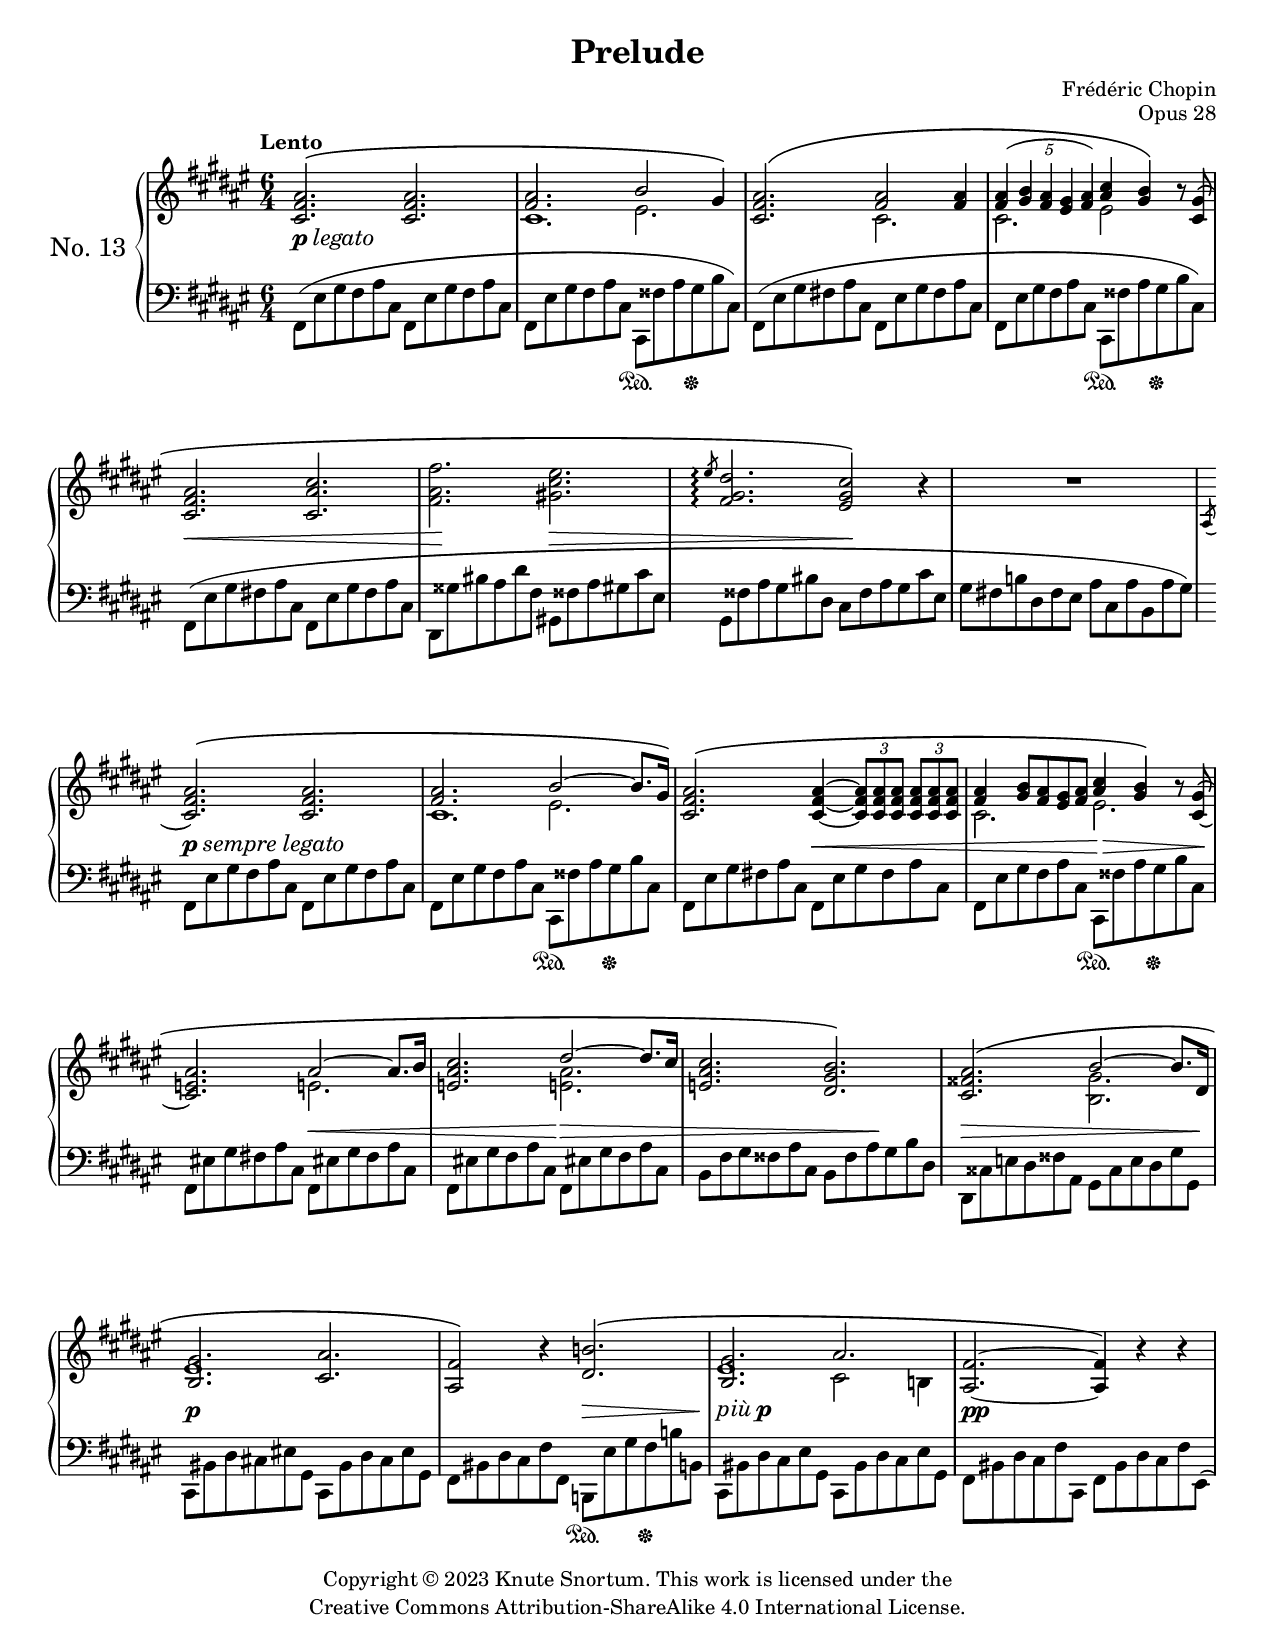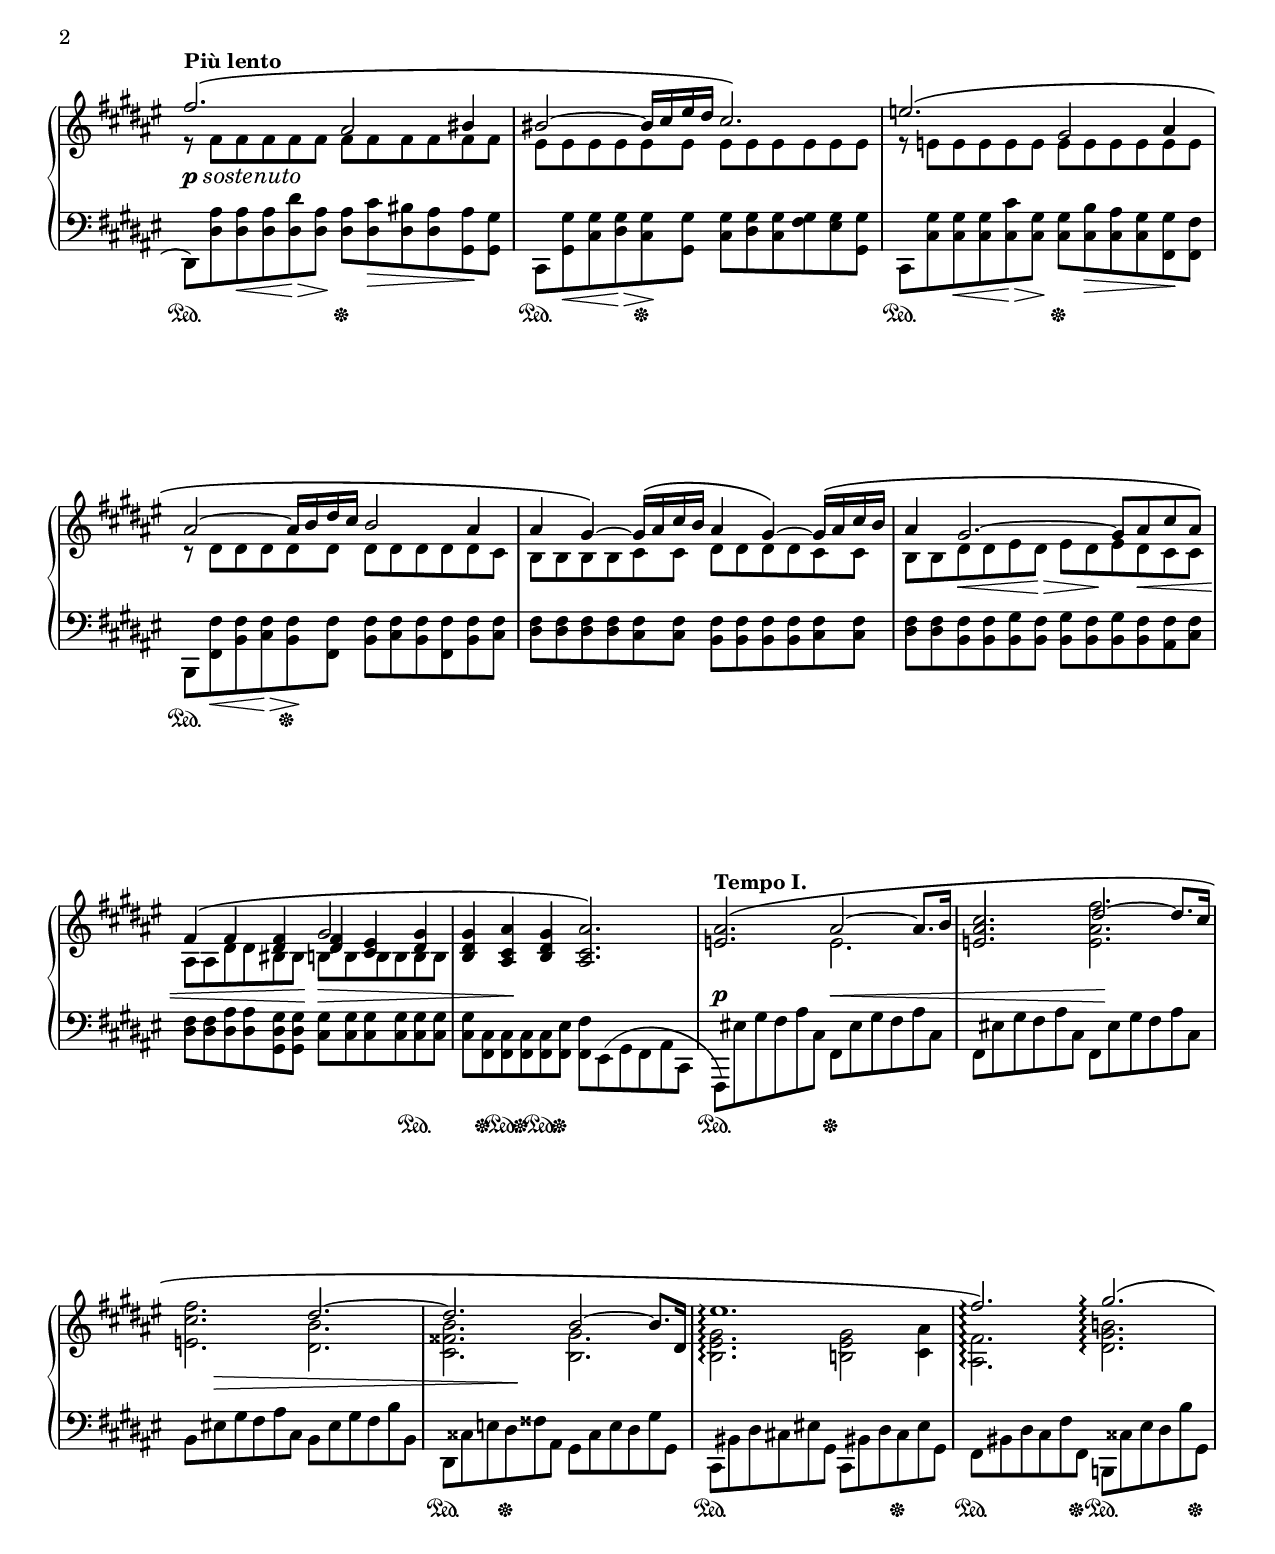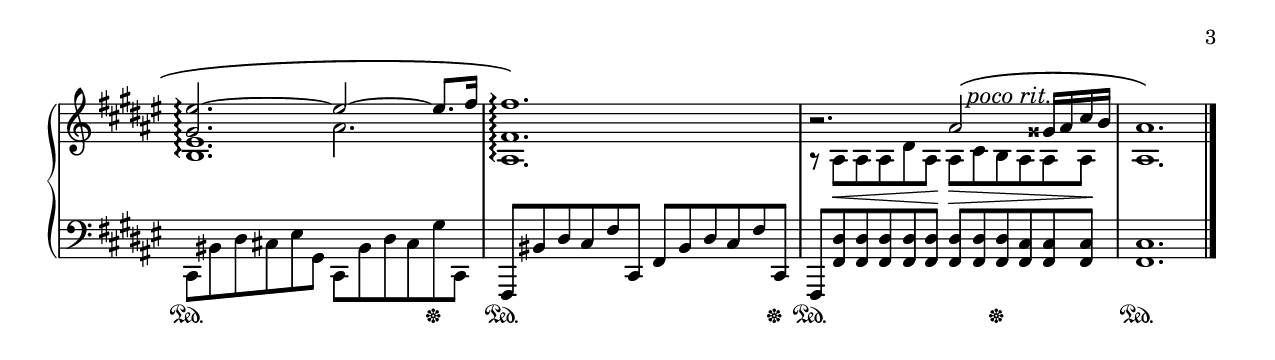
\version "2.24.0"

\include "includes/header-paper.ily"
%...+....1....+....2....+....3....+....4....+....5....+....6....+....7....+....

\version "2.24.0"
\language "english"

\include "global-variables.ily"

%%% Positions and shapes %%%

moveArpeggioA =
  \tweak positions #'(-2 . 2) 
  \tweak extra-spacing-width #'(-2 . 0)
  \etc
moveArpeggioB = \tweak positions #'(-4 . 2) \etc
moveArpeggioC = \tweak positions #'(-4.5 . 2) \etc
moveArpeggioD = \tweak positions #'(-3 . 3) \etc
moveArpeggioE = \tweak positions #'(-3.5 . 2) \etc
moveArpeggioF = \tweak positions #'(-4 . 2.5) \etc

slurShapeA = \shape #'(
                        ((0 . 0) (0 . 0) (0 . 0) (0 . 0))
                        ((0 . 0) (0 . 0) (0 . 0) (0 . 0))
                      ) \etc

movePocoRit = 
  \tweak outside-staff-priority ##f 
  \tweak staff-padding #'()
  \tweak X-offset 2
  \tweak Y-offset 2.1
  \etc

%%% Music %%%

global = {
  \time 6/4
  \key fs \major
  \accidentalStyle piano
}

rightHandUpper = \relative {
  \voiceOne
  <cs' fs as>2.\( q |
  <fs as>2. << { b2 gs4\) } \new Voice { \voiceTwo es2. } >> |
  <cs fs as>2.\( <fs as>2 q4 |
  \omit TupletBracket
  \tuplet 5/3 { <fs as>4( <gs b> <fs as> <es gs> <fs as>) } <as cs>4 <gs b>\) 
    \oneVoice r8 <cs, gs'>\( |
  <cs fs as>2. <cs as' cs> |
  <fs as fs'>2. <gs cs es> |
  \slashedGrace { es'8\moveArpeggioA \arpeggio } <fs, gs ds'>2. 
    <es gs cs>2\) r4 |
  R1. |
  
  \barNumberCheck 9
  \voiceOne
  \acciaccatura { \slurDown as,8 } \slurUp <cs fs as>2.\( q |
  <fs as>2. << { b2~ b8. gs16\) } \new Voice { \voiceTwo es2. } >> |
  \oneVoice
  <cs fs as>2.^\( q4~ \tuplet 3/2 4 { q8[ q q] q[ q q] } |
  \voiceOne
  <fs as>4 <gs b>8 <fs as> <es gs> <fs as> <as cs>4 <gs b>\) 
    b8\rest <cs,_~ gs'>\( |
  <cs e as>2. as'2~ as8. b16 |
  <e, as cs>2. ds'2~ ds8. cs16 |
  <e, as cs>2. <ds gs b>\) |
  <cs fss as>2.\( b'2~ b8. ds,16 |
  
  \barNumberCheck 17
  <b gs'>2. <cs as'> |
  <as fs'>2\) b'4\rest <ds, b'>2.\( |
  <b gs'>2. << { as'2. } \\ { cs,2 b4 } >> |
  <as_~ fs'^~>2. q4\) b'4\rest b\rest |
  \tempo 4 = 84 fs'2.\(^\piuLento as,2 bs4 |
  bs2~ bs16 cs es ds cs2.\) |
  e2.\( gs,2 as4 |
  as2~ as16 b ds cs b2 as4 |
  
  \barNumberCheck 25
  as4 gs\)~ gs16\( as cs b as4 gs4\)~ gs16\( as cs b |
  as4 gs2.~ gs8 as cs as\) |
  fs4\( fs <ds fs> << { gs2 } \\ { \voiceThree <ds fs>4 <cs es> } >> <ds gs>4 |
  <b ds gs>4 <as cs as'> <b ds gs> <as cs as'>2.\) |
  \tempo 4 = 92 <e' as>2.\(^\tempoI as2~ as8. b16 |
  <e, as cs>2. ds'2~ ds8. cs16 |
  s2. ds~ |
  ds2. b2~ b8. ds,16 |
  
  \barNumberCheck 33
  es'1. |
  fs2.\) gs\( |
  <gs, es'>2.~ es'2~ es8. fs16 |
  fs1.\) |
  \tempo 4 = 84 b,2.\rest \tempo 4 = 78 as2\(\movePocoRit ^\pocoRit 
    \tempo 4 = 72 gss16 as cs b |
  as1.\) |
  \bar "|."
}

rightHandLower = \relative {
  \voiceTwo
  s1. |
  cs'1. |
  s2. cs2. |
  cs2. es2 s4 |
  s1. * 4 |
  
  \barNumberCheck 9
  s1. |
  cs1. |
  s1. |
  cs2. es |
  s2. e |
  s2. <e as> |
  s1. |
  s2. <b gs'>2. |
  
  \barNumberCheck 17
  es1. |
  s1. |
  es1. |
  s1. |
  r8 fs fs fs fs fs  fs fs fs fs fs fs |
  es8 es es es es es  es es es es es es |
  r8 e e e e e  e e e e e e |
  r8 ds ds ds ds ds  ds ds ds ds ds cs |
  
  \barNumberCheck 25
  b8 b b b cs cs  ds ds ds ds cs cs |
  b8 b ds ds es ds  es ds es ds cs cs |
  as8 as ds ds bs bs  b b b b b b |
  s1. |
  s2. \omitAccidental e |
  s2. \omitAccidental <e as fs'> |
  <e cs' fs>2. <ds b'> |
  <cs fss b>2. <b gs'> |
  
  \barNumberCheck 33
  <b es gs>2.\moveArpeggioB \arpeggio q2 <cs as'>4 |
  <as fs'>2.\moveArpeggioC \arpeggio <ds gs b>\moveArpeggioD \arpeggio |
  <b es>1.*1/2\moveArpeggioE \arpeggio as'2. |
  <as, fs'>1.\moveArpeggioF \arpeggio |
  as8\rest as as as ds as  as cs b as as as |
  as1. |
}

rightHand = <<
  \clef treble
  \global
  \set Score.tempoHideNote = ##t 
  \tempo "Lento" 4 = 92
  \new Voice \rightHandUpper
  \new Voice \rightHandLower
>>

leftHand = \relative {
  \clef bass
  \global
  \voiceFour 
  \slurUp
  fs,8( es' gs fs as cs,  fs, es' gs fs as cs, |
  fs,8 es' gs fs as cs,  cs, fss' as gs b cs,) |
  fs,8-\slurShapeA ( es' gs fs as cs,  fs, es' gs fs as cs, |
  fs,8 es' gs fs as cs,  cs, fss' as gs b cs,) |
  fs,8( es' gs fs as cs,  fs, es' gs fs as cs, |
  ds,8 gss' bs as ds fs,  gs, fss' as gs cs es, |
  gs,8 fss' as gs bs ds,  cs fss as gs cs es, |
  gs8 fs b ds, fs es  as cs, as' b, as' gs) |
  
  \barNumberCheck 9
  fs,8 es' gs fs as cs,  fs, es' gs fs as cs, |
  fs,8 es' gs fs as cs,  cs, fss' as gs b cs, |
  fs,8 es' gs fs as cs,  fs, es' gs fs as cs, |
  fs,8 es' gs fs as cs,  cs, fss' as gs b cs, |
  fs,8 es' gs fs as cs,  fs, es' gs fs as cs, |
  fs,8 es' gs fs as cs,  fs, es' gs fs as cs, |
  b8 fs' gs fss as cs,  b fss' as gs b ds, |
  ds,8 css' e ds fss as,  gs css e ds gs gs, |
  
  \barNumberCheck 17
  cs,8 bs' ds cs es gs,  cs, bs' ds cs es gs, |
  fs8 bs ds cs fs fs,  b, es' gs fs b! b, |
  cs,8 bs' ds cs es gs,  cs, bs' ds cs es gs, |
  fs8 bs ds cs fs cs,  fs bs ds cs fs es,( |
  ds8) <ds' as'> q\< q <ds ds'>\> <ds as'>\!  q <ds cs'>\> <ds bs'> <ds as'> 
    <gs, as'>\! < gs gs'> |
  cs,8 <gs' gs'>\< <cs gs'> <ds gs>\> <cs gs'>\! <gs gs'>  <cs gs'> <ds gs>
    <cs gs'> <fs gs> <es gs> <gs, gs'> |
  cs,8 <cs' gs'> q\< q <cs cs'>\> <cs gs'>\!  q <cs b'>\> <cs as'> <cs gs'>
    <fs, gs'>\! <fs fs'> |
  b, <fs' fs'>\< <b fs'> <cs fs>\> <b fs'>\! <fs fs'>  <b fs'> <cs fs> <b fs'>
    <fs fs'> <b fs'> <cs fs> |
    
  \barNumberCheck 25
  <ds fs>8 q q q <cs fs> q  <b fs'> q q q <cs fs> q |
  <ds fs>8 q <b fs'> q <b gs'> <b fs'>  <b gs'> <b fs'> <b gs'> <b fs'>
    <as fs'> <cs fs> |
  <ds fs>8 q <ds as'> q <gs, ds' gs> q  <cs gs'> q q q q q |
  <cs gs'>8 <fs, cs'> q q q <fs es'>  <fs fs'> es( gs fs as cs, |
  fs,8) es'' gs fs as cs,  fs, \omitAccidental es' gs fs as cs, |
  fs,8 es' gs fs as cs,  fs, \omitAccidental es' gs fs as cs, |
  b8 es gs fs as cs,  b es gs fs b b, |
  ds,8 css' e ds fss as,  gs css e ds gs gs, |
  
  \barNumberCheck 33
  cs,8 bs' ds cs es gs,  cs, bs' ds cs es gs, |
  fs8 bs ds cs fs fs,  b, css' es ds b' gs, |
  cs,8 bs' ds cs es gs,  cs, bs' ds cs gs' cs,, |
  \oneVoice
  fs,8 bs' ds cs fs cs,  fs bs ds cs fs cs, |
  fs,8 <fs' ds'> q q q q  q q q <fs cs'> q q |
  <fs cs'>1. |
}

dynamics = {
  \override TextScript.Y-offset = -0.5
  s1.^\pLegato |
  s1. * 3 |
  \override Hairpin.to-barline = ##f
  s1.\< |
  s2.\! s\> |
  s2. s\! |
  s1. |
  
  \barNumberCheck 9
  s1.^\pSempreLegato |
  s1. |
  s2. s\< |
  s2. s2\> s8 s\! |
  s2. s\< |
  s2 s8 s\! s2.\> |
  s2. s4 s2\! |
  s2.\> s2 s8 s\! |
  
  \barNumberCheck 17
  s1.\p |
  \override Hairpin.to-barline = ##t
  s2. s\> |
  s1.\!^\piuP |
  s1.\tweak X-offset 0 \pp |
  s1.^\pSostenuto |
  s1. * 3 |
  
  \barNumberCheck 25
  s1. |
  s4 s4.\< s8\> s8 s\! s8 s4.\< |
  s2 s8 s\! s2.\> |
  s4 s2\! s2. |
  s2.\p s2.\< |
  s2. s\! |
  s8 s\> s2 s2. |
  s4. s\! s2. |
  
  \barNumberCheck 33
  s1. * 4 |
  s8 s\< s4. s8\! s2\> s8 s\! |
  s1. |
}

pedal = {
  s1. |
  s2. s4.\sustainOn s\sustainOff |
  s1. |
  s2. s4.\sustainOn s\sustainOff |
  s1. * 4 |
  
  \barNumberCheck 9
  s1. |
  s2. s4.\sustainOn s\sustainOff |
  s1. |
  s2. s4.\sustainOn s\sustainOff |
  s1. * 4 |
  
  \barNumberCheck 17
  s1. | 
  s2. s4.\sustainOn s\sustainOff |
  s1. * 2 |
  s2.\sustainOn s\sustainOff |
  s2\sustainOn s4\sustainOff s2. |
  s2.\sustainOn s\sustainOff |
  s2\sustainOn s4\sustainOff s2. |
  
  \barNumberCheck 25
  s1. * 2 |
  s2. s2 s4\sustainOn |
  s8 s\sustainOff s\sustainOn s\sustainOff s\sustainOn s\sustainOff s2. |
  s2.\sustainOn s\sustainOff |
  s1. * 2 |
  s4.\sustainOn s\sustainOff s2. |
  
  \barNumberCheck 33
  s2.\sustainOn s4. s4.\sustainOff |
  s2\sustainOn s8 s\sustainOff s2\sustainOn s8 s\sustainOff |
  s2.\sustainOn s2 s4\sustainOff |
  s2.\sustainOn s2 s8 s\sustainOff |
  s2.\sustainOn s4 s2\sustainOff |
  s1.\sustainOn |
}

forceBreaks = {
  \repeat unfold 3 { s1.\noBreak } s1.\break\noPageBreak
  \repeat unfold 3 { s1.\noBreak } s1.\break\noPageBreak
  \repeat unfold 3 { s1.\noBreak } s1.\break\noPageBreak
  \repeat unfold 3 { s1.\noBreak } s1.\break\noPageBreak
  \repeat unfold 3 { s1.\noBreak } s1.\pageBreak
  
}

preludeThirteenMusic = \score { 
  \keepWithTag #'layout
  \new PianoStaff \with { 
    instrumentName = \markup \huge "No. 13"
  } <<
    \new Staff = "upper" \rightHand
    \new Dynamics \dynamics
    \new Staff = "lower" \leftHand
    \new Dynamics \pedal
    \new Devnull \forceBreaks
  >>
  \layout {}
}

preludeThirteenMidi = \book {
  \bookOutputName "prelude-op28-no13"
  \score { 
    \keepWithTag #'midi
    <<
      \new Staff = "upper" << \rightHand \dynamics >> % \pedal
      \new Staff = "lower" << \leftHand \dynamics >> % \pedal
    >>
    \midi {}
  }
}


\header {
  title = "Prelude"
  opus = "Opus 28"
  composer = "Frédéric Chopin"
}

\paper {
  ragged-last-bottom = ##t
  min-systems-per-page = ##f
  system-system-spacing.padding = 3
}

\preludeThirteenMusic
\preludeThirteenMidi
